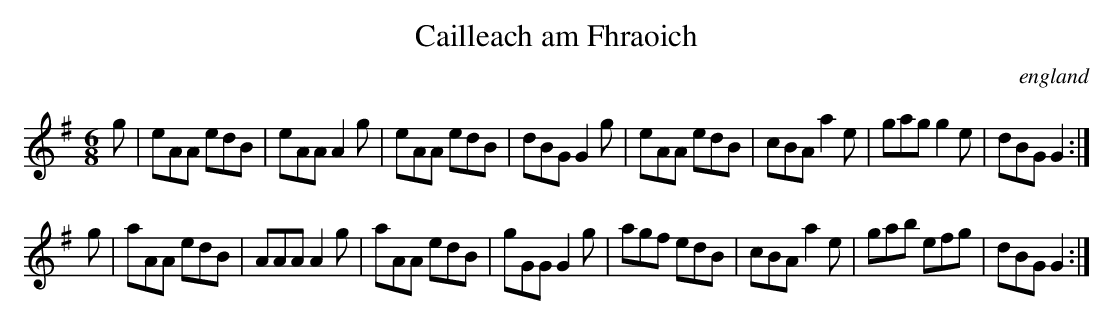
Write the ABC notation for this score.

X:1
T:Cailleach am Fhraoich
O:england
M:6/8
L:1/8
K:G
g|eAA edB|eAA A2g|eAA edB|dBG G2g|eAA edB|cBA a2e|gag g2e|dBG G2:|
g|aAA edB|AAA A2g|aAA edB|gGG G2g|agf edB|cBA a2e|gab efg|dBG G2:|
